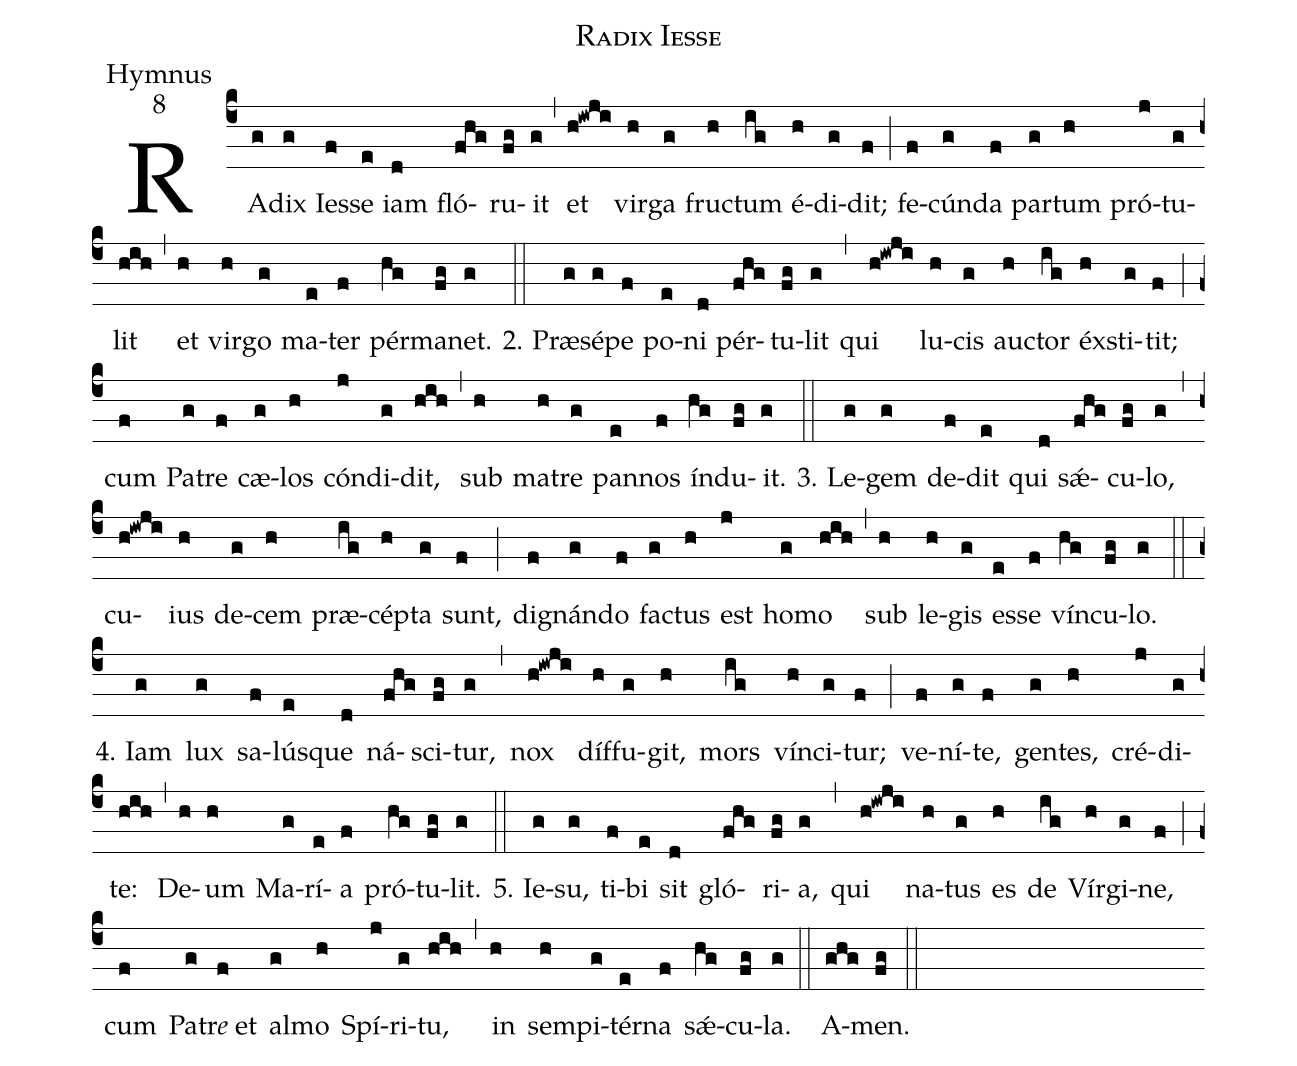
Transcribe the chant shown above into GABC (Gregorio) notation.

name:Radix Iesse;
office-part:Hymnus;
mode:8;
%%
(c4)RA(g)dix(g) Ies(f)se(e) iam(d) fló(fhg)ru(fg)it(g) (,) et(h!iwji) vir(h)ga(g) fruc(h)tum(ig) é(h)di(g)dit;(f) (;) fe(f)cún(g)da(f) par(g)tum(h) pró(j)tu(g)lit(hih) (,) et(h) vir(h)go(g) ma(e)ter(f) pér(hg)ma(fg)net.(g) (::)

2. Præ(g)sé(g)pe(f) po(e)ni(d) pér(fhg)tu(fg)lit(g) (,) qui(h!iwji) lu(h)cis(g) auc(h)tor(ig) éx(h)sti(g)tit;(f) (;) cum(f) Pa(g)tre(f) cæ(g)los(h) cón(j)di(g)dit,(hih) (,) sub(h) ma(h)tre(g) pan(e)nos(f) ín(hg)du(fg)it.(g) (::)

3. Le(g)gem(g) de(f)dit(e) qui(d) sǽ(fhg)cu(fg)lo,(g) (,) cu(h!iwji)ius(h) de(g)cem(h) præ(ig)cép(h)ta(g) sunt,(f) (;) di(f)gnán(g)do(f) fac(g)tus(h) est(j) ho(g)mo(hih) (,) sub(h) le(h)gis(g) es(e)se(f) vín(hg)cu(fg)lo.(g) (::)

4. Iam(g) lux(g) sa(f)lús(e)que(d) ná(fhg)sci(fg)tur,(g) (,) nox(h!iwji) díf(h)fu(g)git,(h) mors(ig) vín(h)ci(g)tur;(f) (;) ve(f)ní(g)te,(f) gen(g)tes,(h) cré(j)di(g)te:(hih) (,) De(h)um(h) Ma(g)rí(e)a(f) pró(hg)tu(fg)lit.(g) (::)

5. Ie(g)su,(g) ti(f)bi(e) sit(d) gló(fhg)ri(fg)a,(g) (,) qui(h!iwji) na(h)tus(g) es(h) de(ig) Vír(h)gi(g)ne,(f) (;) cum(f) Pa(g)tr<i>e</i> et(f) al(g)mo(h) Spí(j)ri(g)tu,(hih) (,) in(h) sem(h)pi(g)tér(e)na(f) sǽ(hg)cu(fg)la.(g) (::) A(ghg)men.(fg) (::)
